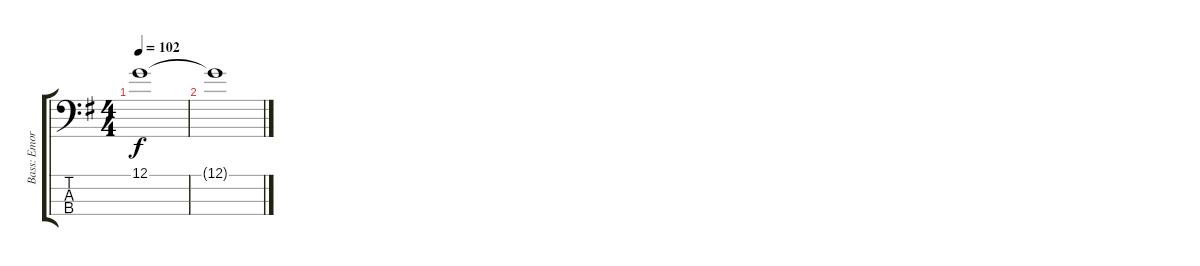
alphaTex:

\track ("Bass: Emory" "Bass: Emor") {instrument electricbassfinger}
\staff {score tabs}
\tuning (G2 D2 A1 E1) {hide}
\ts (4 4)
\tempo 102
\clef f4
\ks g
12.1{t}.1{dy f} |
12.1{t}.1
